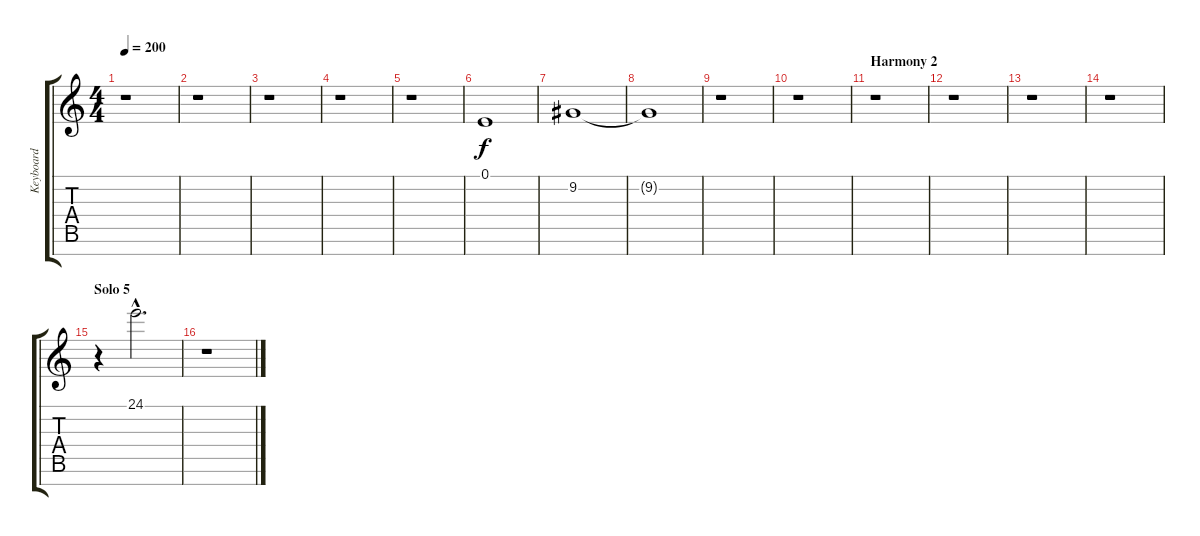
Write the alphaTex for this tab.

\track ("Keyboard" "Keyboard") {instrument orchestrahit}
\staff {score tabs}
\tuning (E4 B3 G3 D3 A2 E2 B1) {hide}
\ts (4 4)
\tempo 200
\clef g2
\ks c
r.1{dy mf} |
r.1 |
\section ("" "")
r.1 |
r.1 |
r.1 |
0.1.1{dy f volume 16 instrument reversecymbal} |
9.2.1{volume 13 instrument tubularbells} |
9.2{t}.1 |
r.1 |
r.1 |
\section ("" "Harmony 2")
r.1 |
r.1 |
r.1 |
r.1 |
\section ("" "Solo 5")
r.4 24.1{hac}.2{d volume 16 instrument orchestrahit} |
r.1
